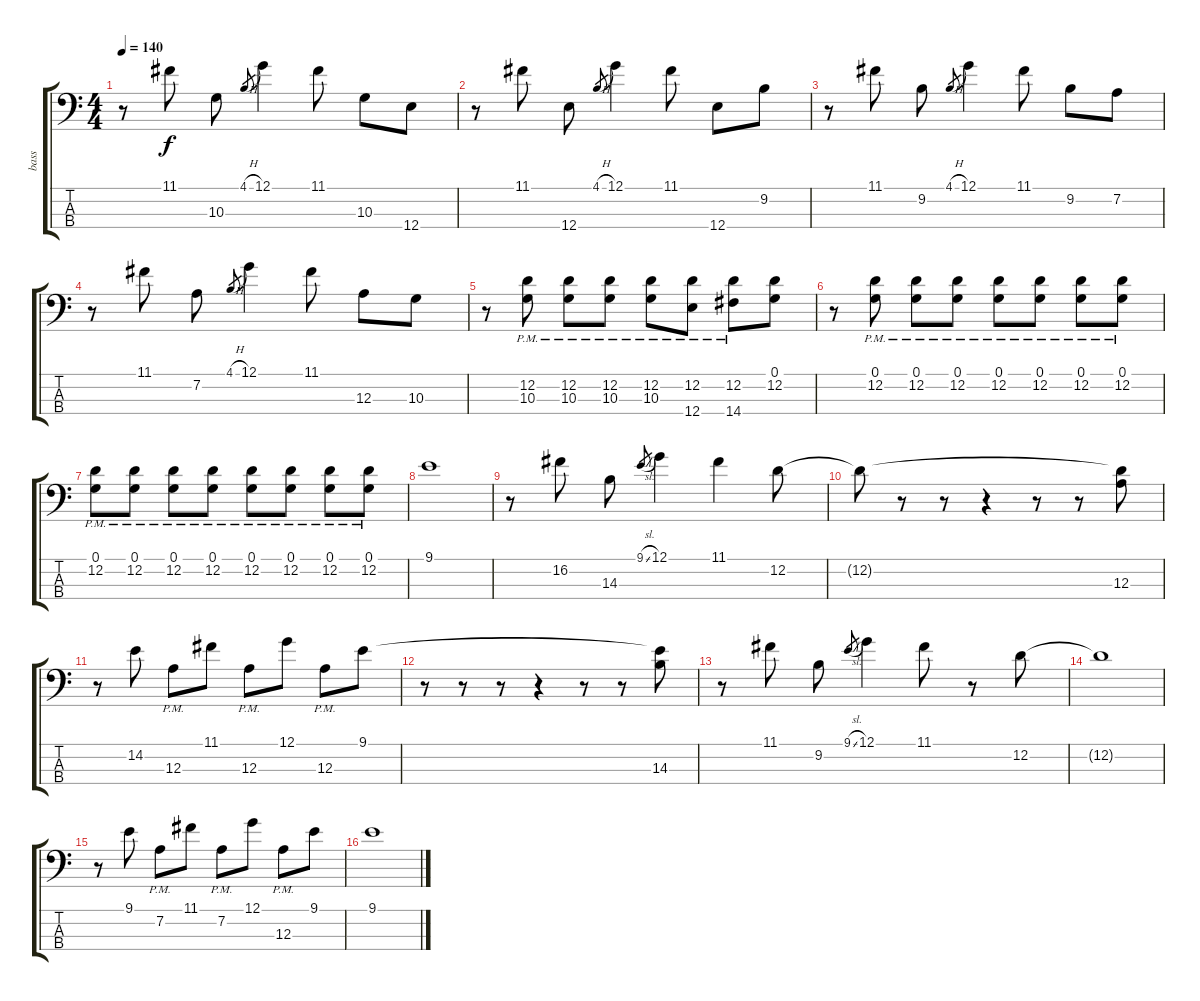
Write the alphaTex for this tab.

\track ("bass" "bass") {instrument electricbassfinger}
\staff {score tabs}
\tuning (G2 D2 A1 E1) {hide}
\ts (4 4)
\tempo 140
\clef f4
\ks c
r.8{dy f} 11.1.8 10.3.8 4.1{h}.8{gr} 12.1.4 11.1.8 10.3.8 12.4.8 |
r.8 11.1.8 12.4.8 4.1{h}.8{gr} 12.1.4 11.1.8 12.4.8 9.2.8 |
r.8 11.1.8 9.2.8 4.1{h}.8{gr} 12.1.4 11.1.8 9.2.8 7.2.8 |
r.8 11.1.8 7.2.8 4.1{h}.8{gr} 12.1.4 11.1.8 12.3.8 10.3.8 |
r.8 (12.2{pm} 10.3{pm}).8 (12.2{pm} 10.3{pm}).8 (12.2{pm} 10.3{pm}).8 (12.2{pm} 10.3{pm}).8 (12.2{pm} 12.4{pm}).8 (12.2{pm} 14.4{pm}).8 (0.1 12.2).8 |
r.8 (0.1{pm} 12.2).8 (0.1{pm} 12.2).8 (0.1{pm} 12.2).8 (0.1{pm} 12.2).8 (0.1{pm} 12.2).8 (0.1{pm} 12.2).8 (0.1{pm} 12.2).8 |
(0.1{pm} 12.2).8 (0.1{pm} 12.2).8 (0.1{pm} 12.2).8 (0.1{pm} 12.2).8 (0.1{pm} 12.2).8 (0.1{pm} 12.2).8 (0.1{pm} 12.2).8 (0.1{pm} 12.2).8 |
9.1.1 |
r.8 16.2.8 14.3.8 9.1{sl}.8{gr} 12.1.4 11.1.4 12.2.8 |
12.2{t}.8 r.8 r.8 r.4 r.8 r.8 (12.2{t} 12.3).8 |
r.8 14.2.8 12.3{pm}.8 11.1.8 12.3{pm}.8 12.1.8 12.3{pm}.8 9.1.8 |
r.8 r.8 r.8 r.4 r.8 r.8 (9.1{t} 14.3).8 |
r.8 11.1.8 9.2.8 9.1{sl}.8{gr} 12.1.4 11.1.8 r.8 12.2.8 |
12.2{t}.1 |
r.8 9.1.8 7.2{pm}.8 11.1.8 7.2{pm}.8 12.1.8 12.3{pm}.8 9.1.8 |
9.1.1
